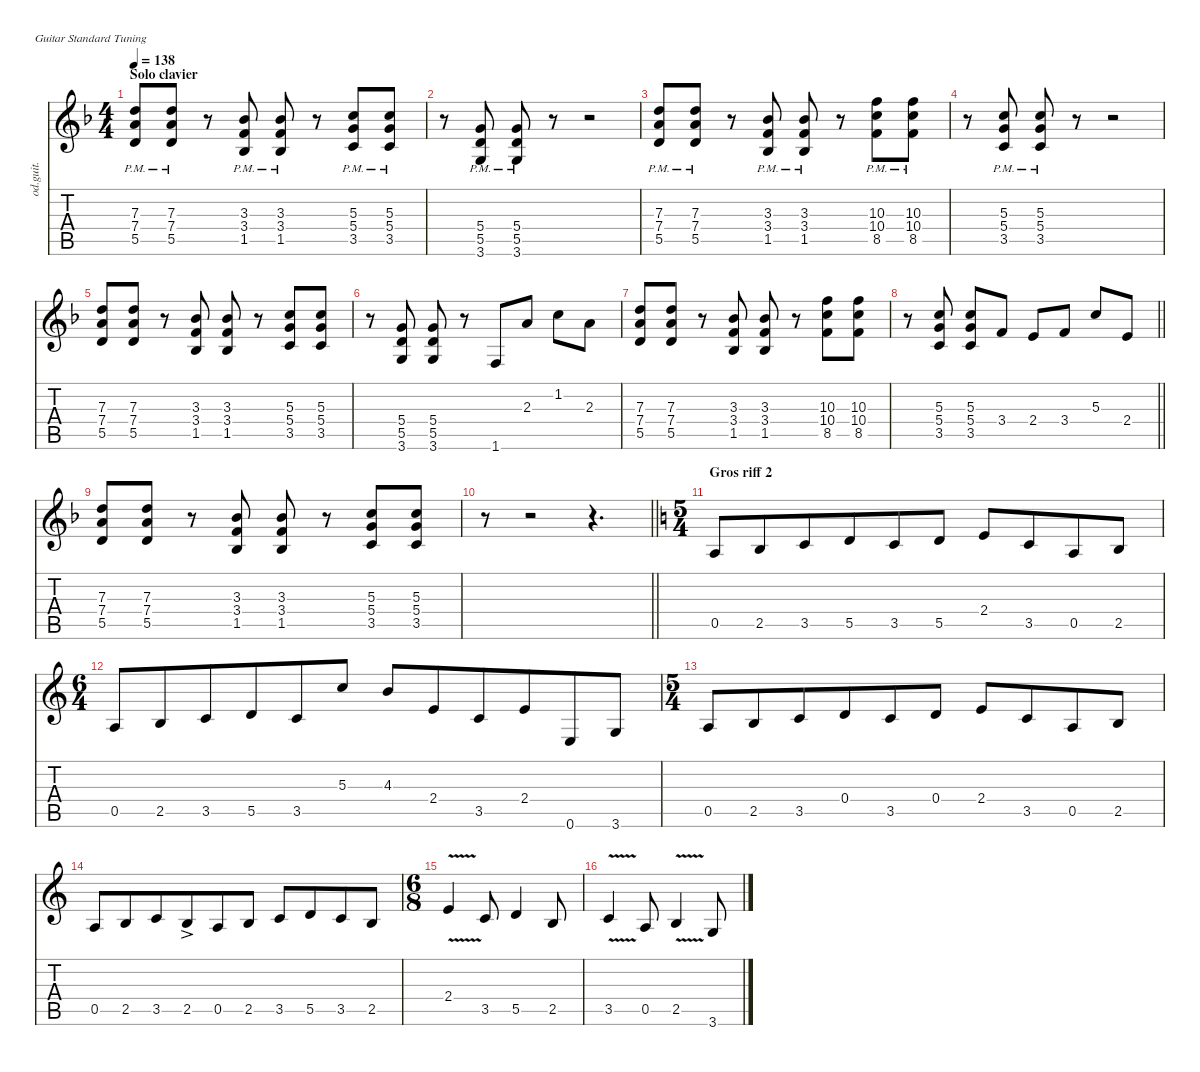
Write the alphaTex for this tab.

\defaultSystemsLayout 4
\hideDynamics
\bracketExtendMode nobrackets
\track ("Hichem" "od.guit.") {instrument overdrivenguitar}
\staff {score tabs}
\tuning (E4 B3 G3 D3 A2 E2)
\ts (4 4)
\section ("" "Solo clavier")
\tempo 138
\clef g2
\ks dminor
(7.3{pm acc forcenatural} 7.4{pm acc forcenatural} 5.5{pm acc forcenatural}).8{dy f} (7.3{pm acc forcenatural} 7.4{pm acc forcenatural} 5.5{pm acc forcenatural}).8 r.8 (3.3{pm acc b} 3.4{pm acc forcenatural} 1.5{pm acc b}).8 (3.3{pm acc b} 3.4{pm acc forcenatural} 1.5{pm acc b}).8 r.8 (5.3{pm acc forcenatural} 5.4{pm acc forcenatural} 3.5{pm acc forcenatural}).8 (5.3{pm acc forcenatural} 5.4{pm acc forcenatural} 3.5{pm acc forcenatural}).8 |
r.8 (5.4{pm acc forcenatural} 5.5{pm acc forcenatural} 3.6{pm acc forcenatural}).8 (5.4{pm acc forcenatural} 5.5{pm acc forcenatural} 3.6{pm acc forcenatural}).8 r.8 r.2 |
(7.3{pm acc forcenatural} 7.4{pm acc forcenatural} 5.5{pm acc forcenatural}).8 (7.3{pm acc forcenatural} 7.4{pm acc forcenatural} 5.5{pm acc forcenatural}).8 r.8 (3.3{pm acc b} 3.4{pm acc forcenatural} 1.5{pm acc b}).8 (3.3{pm acc b} 3.4{pm acc forcenatural} 1.5{pm acc b}).8 r.8 (10.3{pm acc forcenatural} 10.4{pm acc forcenatural} 8.5{pm acc forcenatural}).8 (10.3{pm acc forcenatural} 10.4{pm acc forcenatural} 8.5{pm acc forcenatural}).8 |
r.8 (5.3{pm acc forcenatural} 5.4{pm acc forcenatural} 3.5{pm acc forcenatural}).8 (5.3{pm acc forcenatural} 5.4{pm acc forcenatural} 3.5{pm acc forcenatural}).8 r.8 r.2 |
(7.3{acc forcenatural} 7.4{acc forcenatural} 5.5{acc forcenatural}).8 (7.3{acc forcenatural} 7.4{acc forcenatural} 5.5{acc forcenatural}).8 r.8 (3.3{acc b} 3.4{acc forcenatural} 1.5{acc b}).8 (3.3{acc b} 3.4{acc forcenatural} 1.5{acc b}).8 r.8 (5.3{acc forcenatural} 5.4{acc forcenatural} 3.5{acc forcenatural}).8 (5.3{acc forcenatural} 5.4{acc forcenatural} 3.5{acc forcenatural}).8 |
r.8 (5.4{acc forcenatural} 5.5{acc forcenatural} 3.6{acc forcenatural}).8 (5.4{acc forcenatural} 5.5{acc forcenatural} 3.6{acc forcenatural}).8 r.8 1.6{acc forcenatural}.8 2.3{acc forcenatural}.8 1.2{acc forcenatural}.8 2.3{acc forcenatural}.8 |
(7.3{acc forcenatural} 7.4{acc forcenatural} 5.5{acc forcenatural}).8 (7.3{acc forcenatural} 7.4{acc forcenatural} 5.5{acc forcenatural}).8 r.8 (3.3{acc b} 3.4{acc forcenatural} 1.5{acc b}).8 (3.3{acc b} 3.4{acc forcenatural} 1.5{acc b}).8 r.8 (10.3{acc forcenatural} 10.4{acc forcenatural} 8.5{acc forcenatural}).8 (10.3{acc forcenatural} 10.4{acc forcenatural} 8.5{acc forcenatural}).8 |
\barLineRight lightlight
r.8 (5.3{acc forcenatural} 5.4{acc forcenatural} 3.5{acc forcenatural}).8 (5.3{acc forcenatural} 5.4{acc forcenatural} 3.5{acc forcenatural}).8 3.4{acc forcenatural}.8 2.4{acc forcenatural}.8 3.4{acc forcenatural}.8 5.3{acc forcenatural}.8 2.4{acc forcenatural}.8 |
(7.3{acc forcenatural} 7.4{acc forcenatural} 5.5{acc forcenatural}).8 (7.3{acc forcenatural} 7.4{acc forcenatural} 5.5{acc forcenatural}).8 r.8 (3.3{acc b} 3.4{acc forcenatural} 1.5{acc b}).8 (3.3{acc b} 3.4{acc forcenatural} 1.5{acc b}).8 r.8 (5.3{acc forcenatural} 5.4{acc forcenatural} 3.5{acc forcenatural}).8 (5.3{acc forcenatural} 5.4{acc forcenatural} 3.5{acc forcenatural}).8 |
\barLineRight lightlight
r.8 r.2 r.4{d} |
\ts (5 4)
\beaming (8 6 4)
\section ("" "Gros riff 2")
\ks aminor
0.5.8 2.5.8 3.5.8 5.5.8 3.5.8 5.5.8 2.4.8 3.5.8 0.5.8 2.5.8 |
\ts (6 4)
\beaming (8 6 6)
0.5.8 2.5.8 3.5.8 5.5.8 3.5.8 5.3.8 4.3.8 2.4.8 3.5.8 2.4.8 0.6.8 3.6.8 |
\ts (5 4)
\beaming (8 6 4)
0.5.8 2.5.8 3.5.8 0.4.8 3.5.8 0.4.8 2.4.8 3.5.8 0.5.8 2.5.8 |
0.5.8 2.5.8 3.5.8 2.5{ac}.8{dy ff} 0.5.8{dy f} 2.5.8 3.5.8 5.5.8 3.5.8 2.5.8 |
\ts (6 8)
\beaming (8 3 3)
2.4{v}.4 3.5.8 5.5.4 2.5.8 |
3.5{v}.4 0.5.8 2.5{v}.4 3.6.8
